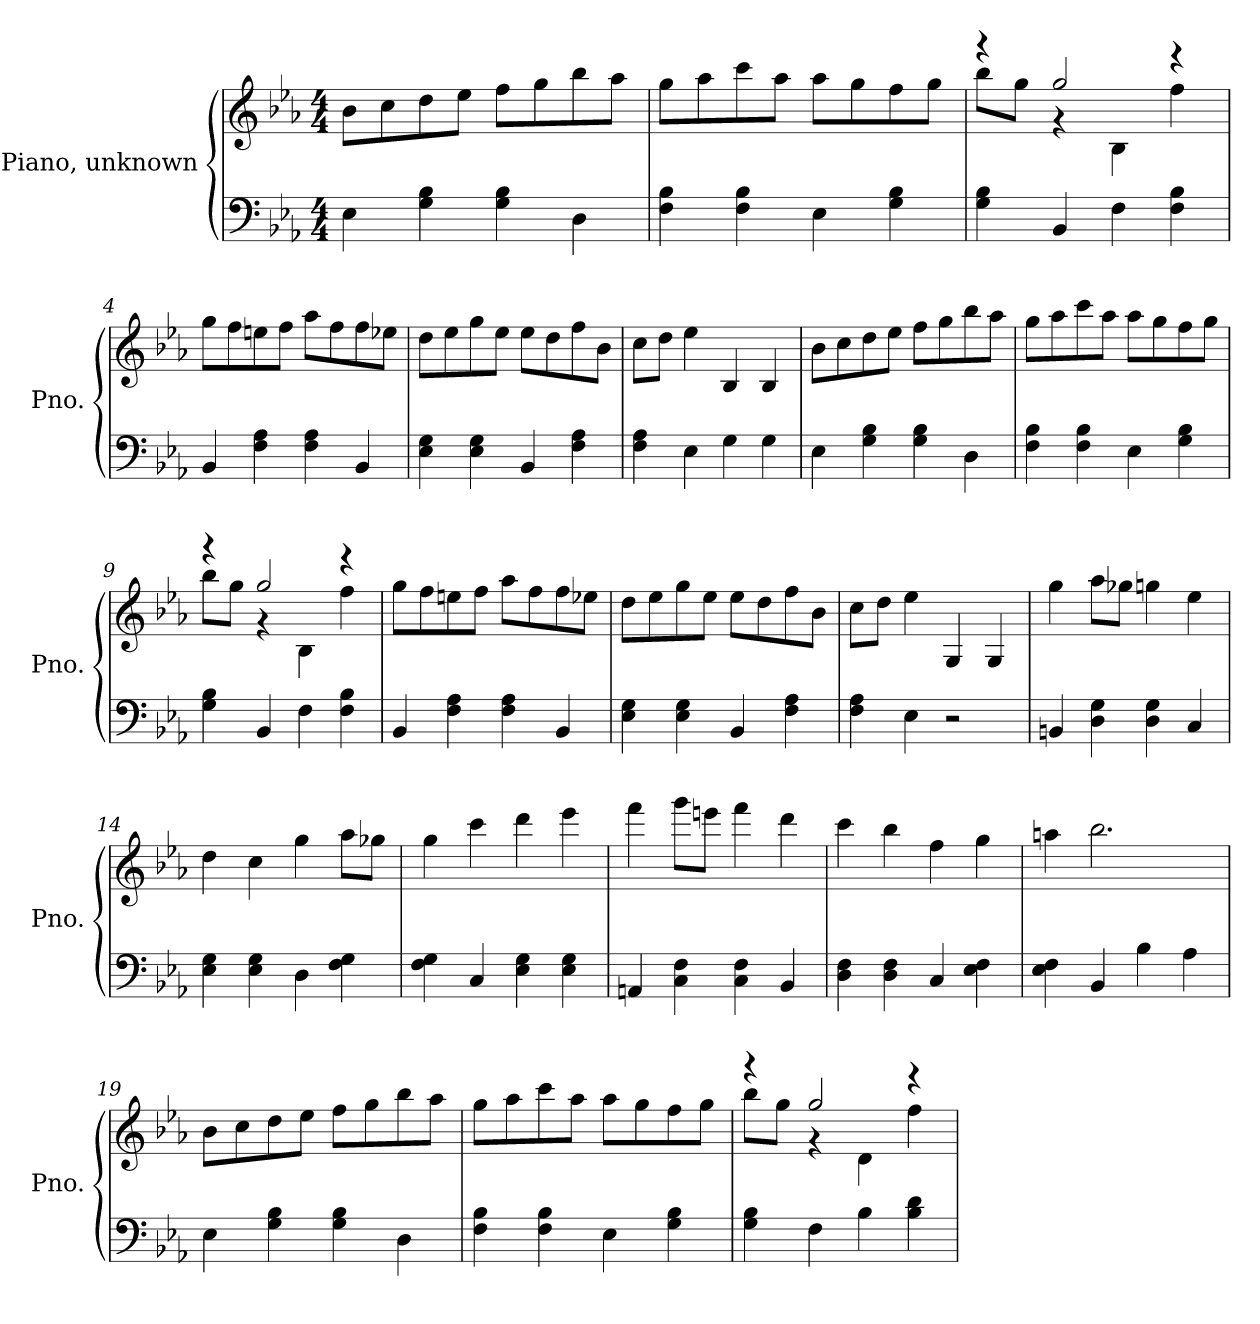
**kern	**kern
*part1	*part1
*staff2	*staff1
*I"Piano, unknown	*
*I'Pno.	*
*clefF4	*clefG2
*k[b-e-a-]	*k[b-e-a-]
*M4/4	*M4/4
*MM120	*MM120
=1	=1
4E-\	8b-\L
.	8cc\
4G\ 4B-\	8dd\
.	8ee-\J
4G\ 4B-\	8ff\L
.	8gg\
4D\	8bb-\
.	8aa-\J
=2	=2
4F\ 4B-\	8gg\L
.	8aa-\
4F\ 4B-\	8ccc\
.	8aa-\J
4E-\	8aa-\L
.	8gg\
4G\ 4B-\	8ff\
.	8gg\J
=3	=3
*	*^
4G\ 4B-\	4r	8bb-\L
.	.	8gg\J
4BB-/	2gg/	4r
4F\	.	4B-\
4F\ 4B-\	4r	4ff\
*	*v	*v
=4	=4
4BB-/	8gg\L
.	8ff\
4F\ 4A-\	8een\
.	8ff\J
4F\ 4A-\	8aa-\L
.	8ff\
4BB-/	8ff\
.	8ee-X\J
=5	=5
4E-\ 4G\	8dd\L
.	8ee-\
4E-\ 4G\	8gg\
.	8ee-\J
4BB-/	8ee-\L
.	8dd\
4F\ 4A-\	8ff\
.	8b-\J
!!LO:LB:g=z
=6	=6
4F\ 4A-\	8cc\L
.	8dd\J
4E-\	4ee-\
4G\	4B-/
4G\	4B-/
=7	=7
4E-\	8b-\L
.	8cc\
4G\ 4B-\	8dd\
.	8ee-\J
4G\ 4B-\	8ff\L
.	8gg\
4D\	8bb-\
.	8aa-\J
=8	=8
4F\ 4B-\	8gg\L
.	8aa-\
4F\ 4B-\	8ccc\
.	8aa-\J
4E-\	8aa-\L
.	8gg\
4G\ 4B-\	8ff\
.	8gg\J
=9	=9
*	*^
4G\ 4B-\	4r	8bb-\L
.	.	8gg\J
4BB-/	2gg/	4r
4F\	.	4B-\
4F\ 4B-\	4r	4ff\
*	*v	*v
=10	=10
4BB-/	8gg\L
.	8ff\
4F\ 4A-\	8een\
.	8ff\J
4F\ 4A-\	8aa-\L
.	8ff\
4BB-/	8ff\
.	8ee-X\J
!!LO:LB:g=z
=11	=11
4E-\ 4G\	8dd\L
.	8ee-\
4E-\ 4G\	8gg\
.	8ee-\J
4BB-/	8ee-\L
.	8dd\
4F\ 4A-\	8ff\
.	8b-\J
=12	=12
4F\ 4A-\	8cc\L
.	8dd\J
4E-\	4ee-\
2r	4G/
.	4G/
=13	=13
4BBn/	4gg\
4D\ 4G\	8aa-\L
.	8gg-X\J
4D\ 4G\	4ggn\
4C/	4ee-\
=14	=14
4E-\ 4G\	4dd\
4E-\ 4G\	4cc\
4D\	4gg\
4F\ 4G\	8aa-\L
.	8gg-X\J
=15	=15
4F\ 4G\	4gg\
4C/	4ccc\
4E-\ 4G\	4ddd\
4E-\ 4G\	4eee-\
=16	=16
4AAn/	4fff\
4C\ 4F\	8ggg\L
.	8eeen\J
4C\ 4F\	4fff\
4BB-/	4ddd\
!!LO:LB:g=z
=17	=17
4D\ 4F\	4ccc\
4D\ 4F\	4bb-\
4C/	4ff\
4E-\ 4F\	4gg\
=18	=18
4E-\ 4F\	4aan\
4BB-/	2.bb-\
4B-\	.
4A-\	.
=19	=19
4E-\	8b-\L
.	8cc\
4G\ 4B-\	8dd\
.	8ee-\J
4G\ 4B-\	8ff\L
.	8gg\
4D\	8bb-\
.	8aa-\J
=20	=20
4F\ 4B-\	8gg\L
.	8aa-\
4F\ 4B-\	8ccc\
.	8aa-\J
4E-\	8aa-\L
.	8gg\
4G\ 4B-\	8ff\
.	8gg\J
=21	=21
*	*^
4G\ 4B-\	4r	8bb-\L
.	.	8gg\J
4F\	2gg/	4r
4B-\	.	4d\
4B-\ 4d\	4r	4ff\
*	*v	*v
=	=
*-	*-
